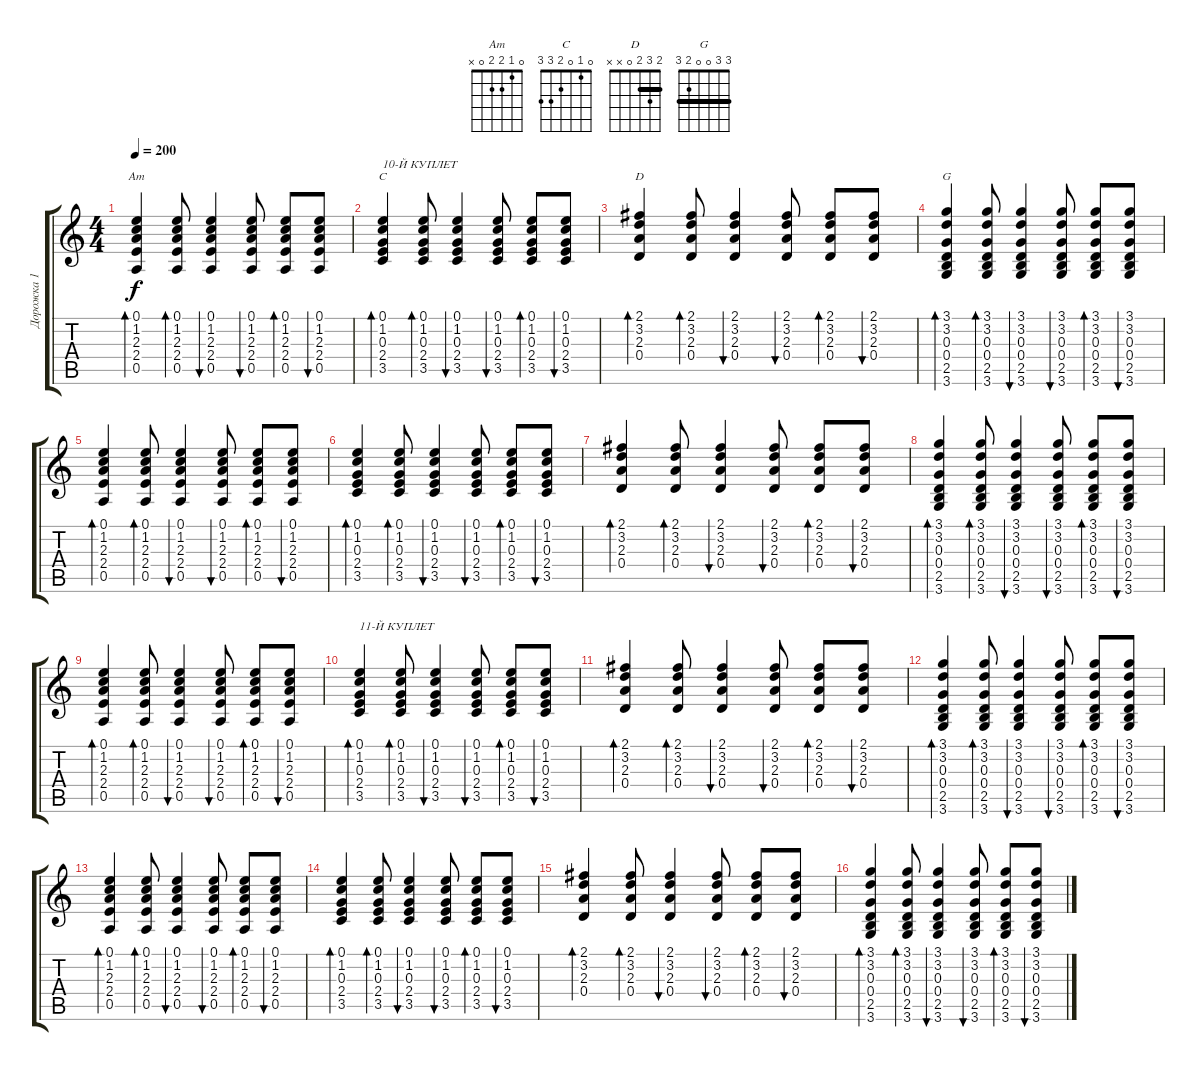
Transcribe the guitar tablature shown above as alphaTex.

\track ("Дорожка 1" "Дорожка 1") {instrument acousticguitarsteel}
\staff {score tabs}
\tuning (E4 B3 G3 D3 A2 E2) {hide}
\chord ("Am" 0 1 2 2 0 x)
\chord ("C" 0 1 0 2 3 3)
\chord ("D" 2 3 2 0 x x) {barre 2}
\chord ("G" 3 3 0 0 2 3) {barre 3}
\ts (4 4)
\tempo 200
\clef g2
\ks c
(0.1 1.2 2.3 2.4 0.5).4{bd 60 ch "Am" dy f} (0.1 1.2 2.3 2.4 0.5).8{bd 60} (0.1 1.2 2.3 2.4 0.5).4{bu 60} (0.1 1.2 2.3 2.4 0.5).8{bu 60} (0.1 1.2 2.3 2.4 0.5).8{bd 60} (0.1 1.2 2.3 2.4 0.5).8{bu 60} |
(0.1 1.2 0.3 2.4 3.5).4{bd 60 ch "C" txt "10-Й КУПЛЕТ"} (0.1 1.2 0.3 2.4 3.5).8{bd 60} (0.1 1.2 0.3 2.4 3.5).4{bu 60} (0.1 1.2 0.3 2.4 3.5).8{bu 60} (0.1 1.2 0.3 2.4 3.5).8{bd 60} (0.1 1.2 0.3 2.4 3.5).8{bu 60} |
(2.1 3.2 2.3 0.4).4{bd 60 ch "D"} (2.1 3.2 2.3 0.4).8{bd 60} (2.1 3.2 2.3 0.4).4{bu 60} (2.1 3.2 2.3 0.4).8{bu 60} (2.1 3.2 2.3 0.4).8{bd 60} (2.1 3.2 2.3 0.4).8{bu 60} |
(3.1 3.2 0.3 0.4 2.5 3.6).4{bd 60 ch "G"} (3.1 3.2 0.3 0.4 2.5 3.6).8{bd 60} (3.1 3.2 0.3 0.4 2.5 3.6).4{bu 60} (3.1 3.2 0.3 0.4 2.5 3.6).8{bu 60} (3.1 3.2 0.3 0.4 2.5 3.6).8{bd 60} (3.1 3.2 0.3 0.4 2.5 3.6).8{bu 60} |
(0.1 1.2 2.3 2.4 0.5).4{bd 60} (0.1 1.2 2.3 2.4 0.5).8{bd 60} (0.1 1.2 2.3 2.4 0.5).4{bu 60} (0.1 1.2 2.3 2.4 0.5).8{bu 60} (0.1 1.2 2.3 2.4 0.5).8{bd 60} (0.1 1.2 2.3 2.4 0.5).8{bu 60} |
(0.1 1.2 0.3 2.4 3.5).4{bd 60} (0.1 1.2 0.3 2.4 3.5).8{bd 60} (0.1 1.2 0.3 2.4 3.5).4{bu 60} (0.1 1.2 0.3 2.4 3.5).8{bu 60} (0.1 1.2 0.3 2.4 3.5).8{bd 60} (0.1 1.2 0.3 2.4 3.5).8{bu 60} |
(2.1 3.2 2.3 0.4).4{bd 60} (2.1 3.2 2.3 0.4).8{bd 60} (2.1 3.2 2.3 0.4).4{bu 60} (2.1 3.2 2.3 0.4).8{bu 60} (2.1 3.2 2.3 0.4).8{bd 60} (2.1 3.2 2.3 0.4).8{bu 60} |
(3.1 3.2 0.3 0.4 2.5 3.6).4{bd 60} (3.1 3.2 0.3 0.4 2.5 3.6).8{bd 60} (3.1 3.2 0.3 0.4 2.5 3.6).4{bu 60} (3.1 3.2 0.3 0.4 2.5 3.6).8{bu 60} (3.1 3.2 0.3 0.4 2.5 3.6).8{bd 60} (3.1 3.2 0.3 0.4 2.5 3.6).8{bu 60} |
(0.1 1.2 2.3 2.4 0.5).4{bd 60} (0.1 1.2 2.3 2.4 0.5).8{bd 60} (0.1 1.2 2.3 2.4 0.5).4{bu 60} (0.1 1.2 2.3 2.4 0.5).8{bu 60} (0.1 1.2 2.3 2.4 0.5).8{bd 60} (0.1 1.2 2.3 2.4 0.5).8{bu 60} |
(0.1 1.2 0.3 2.4 3.5).4{bd 60 txt "11-Й КУПЛЕТ"} (0.1 1.2 0.3 2.4 3.5).8{bd 60} (0.1 1.2 0.3 2.4 3.5).4{bu 60} (0.1 1.2 0.3 2.4 3.5).8{bu 60} (0.1 1.2 0.3 2.4 3.5).8{bd 60} (0.1 1.2 0.3 2.4 3.5).8{bu 60} |
(2.1 3.2 2.3 0.4).4{bd 60} (2.1 3.2 2.3 0.4).8{bd 60} (2.1 3.2 2.3 0.4).4{bu 60} (2.1 3.2 2.3 0.4).8{bu 60} (2.1 3.2 2.3 0.4).8{bd 60} (2.1 3.2 2.3 0.4).8{bu 60} |
(3.1 3.2 0.3 0.4 2.5 3.6).4{bd 60} (3.1 3.2 0.3 0.4 2.5 3.6).8{bd 60} (3.1 3.2 0.3 0.4 2.5 3.6).4{bu 60} (3.1 3.2 0.3 0.4 2.5 3.6).8{bu 60} (3.1 3.2 0.3 0.4 2.5 3.6).8{bd 60} (3.1 3.2 0.3 0.4 2.5 3.6).8{bu 60} |
(0.1 1.2 2.3 2.4 0.5).4{bd 60} (0.1 1.2 2.3 2.4 0.5).8{bd 60} (0.1 1.2 2.3 2.4 0.5).4{bu 60} (0.1 1.2 2.3 2.4 0.5).8{bu 60} (0.1 1.2 2.3 2.4 0.5).8{bd 60} (0.1 1.2 2.3 2.4 0.5).8{bu 60} |
(0.1 1.2 0.3 2.4 3.5).4{bd 60} (0.1 1.2 0.3 2.4 3.5).8{bd 60} (0.1 1.2 0.3 2.4 3.5).4{bu 60} (0.1 1.2 0.3 2.4 3.5).8{bu 60} (0.1 1.2 0.3 2.4 3.5).8{bd 60} (0.1 1.2 0.3 2.4 3.5).8{bu 60} |
(2.1 3.2 2.3 0.4).4{bd 60} (2.1 3.2 2.3 0.4).8{bd 60} (2.1 3.2 2.3 0.4).4{bu 60} (2.1 3.2 2.3 0.4).8{bu 60} (2.1 3.2 2.3 0.4).8{bd 60} (2.1 3.2 2.3 0.4).8{bu 60} |
(3.1 3.2 0.3 0.4 2.5 3.6).4{bd 60} (3.1 3.2 0.3 0.4 2.5 3.6).8{bd 60} (3.1 3.2 0.3 0.4 2.5 3.6).4{bu 60} (3.1 3.2 0.3 0.4 2.5 3.6).8{bu 60} (3.1 3.2 0.3 0.4 2.5 3.6).8{bd 60} (3.1 3.2 0.3 0.4 2.5 3.6).8{bu 60}
